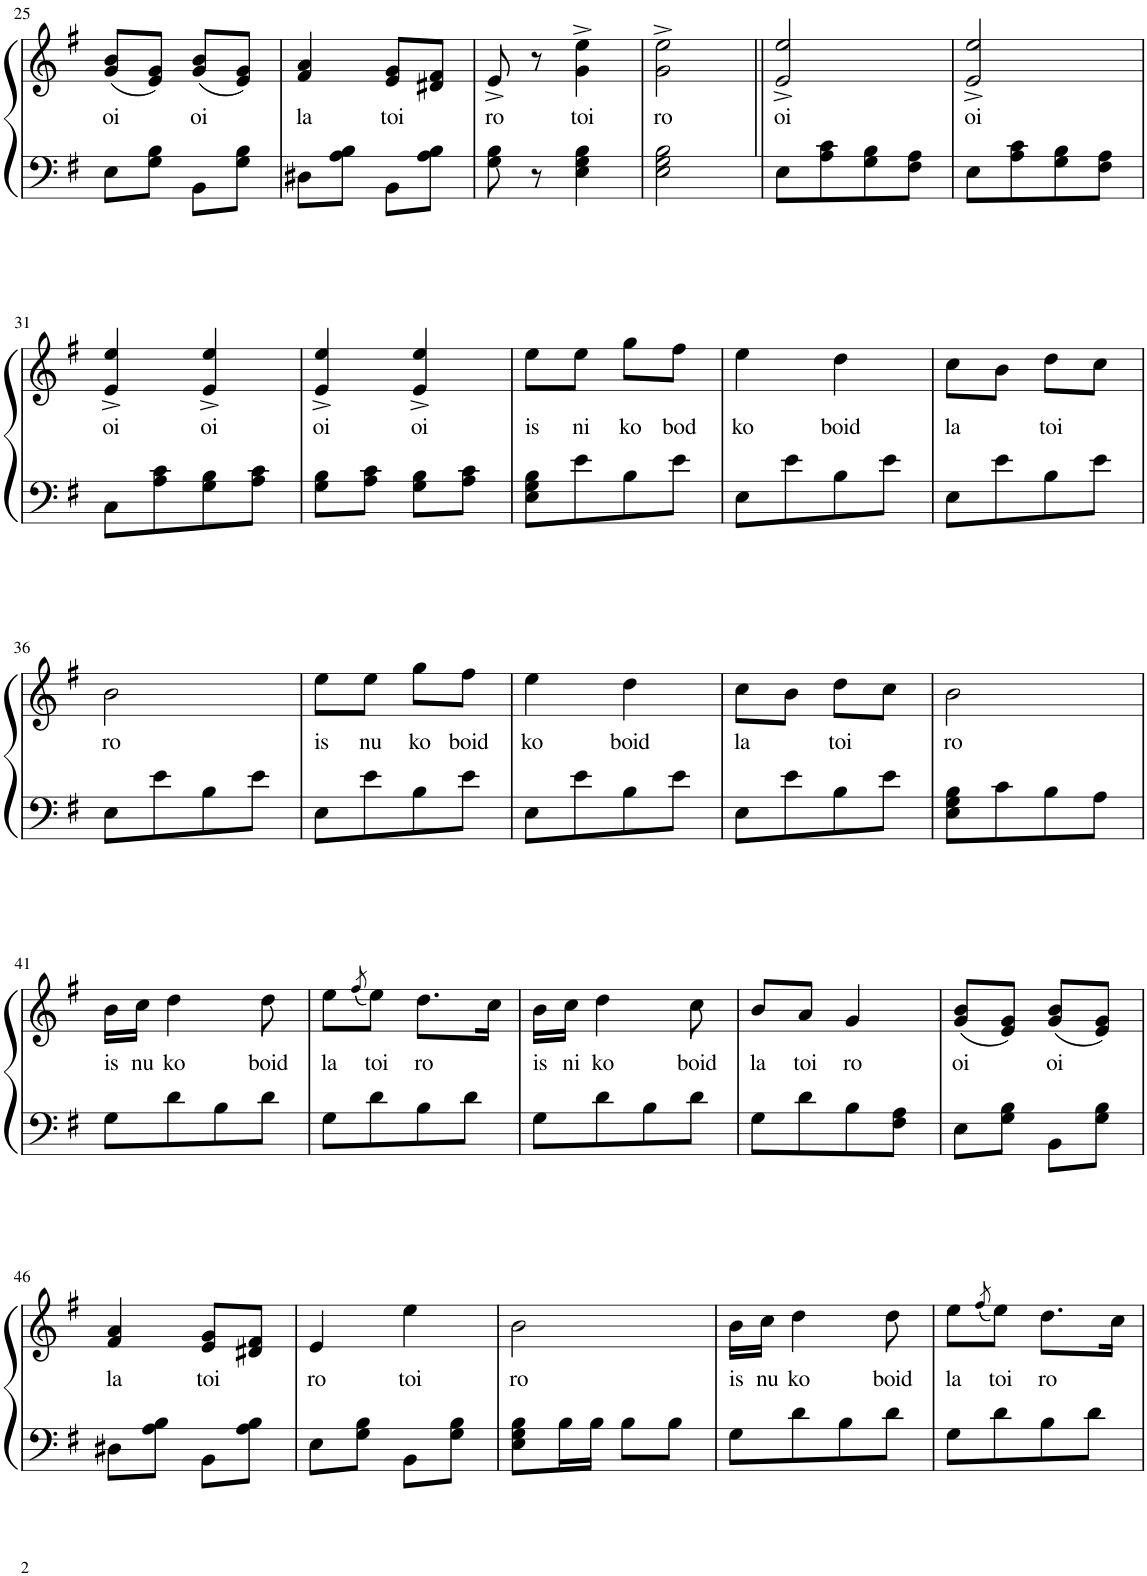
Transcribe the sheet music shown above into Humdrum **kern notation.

**kern	**kern	**text
*part1	*part1	*part1
*staff2	*staff1	*staff1
*I"Klavier	*	*
*I'Klav.	*	*
!!LO:PB:g=z
*clefF4	*clefG2	*
*k[f#]	*k[f#]	*
*M2/4	*M2/4	*
=25	=25	=25
!	!	!LO:LY:b
8E\L	(8g/ 8b/L	oi
8G\ 8B\J	8e/ 8g/J)	.
!	!	!LO:LY:b
8BB\L	(8g/ 8b/L	oi
8G\ 8B\J	8e/ 8g/J)	.
=26	=26	=26
!	!	!LO:LY:b
8D#X\L	4f#/ 4a/	la
8A\ 8B\J	.	.
!	!	!LO:LY:b
8BB\L	8e/ 8g/L	toi
8A\ 8B\J	8d#X/ 8f#/J	.
=27	=27	=27
!	!	!LO:LY:b
8G\ 8B\	8e^/	ro
8r	8r	.
!	!	!LO:LY:b
4E\ 4G\ 4B\	4g\^ 4ee\^	toi
=28	=28	=28
!	!	!LO:LY:b
2E\ 2G\ 2B\	2g\^ 2ee\^	ro
=29||	=29||	=29||
!	!	!LO:LY:b
8E\L	2e/^ 2ee/^	oi
8A\ 8c\	.	.
8G\ 8B\	.	.
8F#\ 8A\J	.	.
=30	=30	=30
!	!	!LO:LY:b
8E\L	2e/^ 2ee/^	oi
8A\ 8c\	.	.
8G\ 8B\	.	.
8F#\ 8A\J	.	.
!!LO:LB:g=z
=31	=31	=31
!	!	!LO:LY:b
8C\L	4e/^ 4ee/^	oi
8A\ 8c\	.	.
!	!	!LO:LY:b
8G\ 8B\	4e/^ 4ee/^	oi
8A\ 8c\J	.	.
=32	=32	=32
!	!	!LO:LY:b
8G\ 8B\L	4e/^ 4ee/^	oi
8A\ 8c\J	.	.
!	!	!LO:LY:b
8G\ 8B\L	4e/^ 4ee/^	oi
8A\ 8c\J	.	.
=33	=33	=33
!	!	!LO:LY:b
8E\ 8G\ 8B\L	8ee\L	is
!	!	!LO:LY:b
8e\	8ee\J	ni
!	!	!LO:LY:b
8B\	8gg\L	ko
!	!	!LO:LY:b
8e\J	8ff#\J	bod
=34	=34	=34
!	!	!LO:LY:b
8E\L	4ee\	ko
8e\	.	.
!	!	!LO:LY:b
8B\	4dd\	boid
8e\J	.	.
=35	=35	=35
!	!	!LO:LY:b
8E\L	8cc\L	la
8e\	8b\J	.
!	!	!LO:LY:b
8B\	8dd\L	toi
8e\J	8cc\J	.
!!LO:LB:g=z
=36	=36	=36
!	!	!LO:LY:b
8E\L	2b\	ro
8e\	.	.
8B\	.	.
8e\J	.	.
=37	=37	=37
!	!	!LO:LY:b
8E\L	8ee\L	is
!	!	!LO:LY:b
8e\	8ee\J	nu
!	!	!LO:LY:b
8B\	8gg\L	ko
!	!	!LO:LY:b
8e\J	8ff#\J	boid
=38	=38	=38
!	!	!LO:LY:b
8E\L	4ee\	ko
8e\	.	.
!	!	!LO:LY:b
8B\	4dd\	boid
8e\J	.	.
=39	=39	=39
!	!	!LO:LY:b
8E\L	8cc\L	la
8e\	8b\J	.
!	!	!LO:LY:b
8B\	8dd\L	toi
8e\J	8cc\J	.
=40	=40	=40
!	!	!LO:LY:b
8E\ 8G\ 8B\L	2b\	ro
8c\	.	.
8B\	.	.
8A\J	.	.
!!LO:LB:g=z
=41	=41	=41
!	!	!LO:LY:b
8G\L	16b\LL	is
!	!	!LO:LY:b
.	16cc\JJ	nu
!	!	!LO:LY:b
8d\	4dd\	ko
8B\	.	.
!	!	!LO:LY:b
8d\J	8dd\	boid
=42	=42	=42
!	!	!LO:LY:b
8G\L	8ee\L	la
.	(8qff#/	.
!	!	!LO:LY:b
8d\	8ee\J)	toi
!	!	!LO:LY:b
8B\	8.dd\L	ro
8d\J	.	.
.	16cc\Jk	.
=43	=43	=43
!	!	!LO:LY:b
8G\L	16b\LL	is
!	!	!LO:LY:b
.	16cc\JJ	ni
!	!	!LO:LY:b
8d\	4dd\	ko
8B\	.	.
!	!	!LO:LY:b
8d\J	8cc\	boid
=44	=44	=44
!	!	!LO:LY:b
8G\L	8b/L	la
!	!	!LO:LY:b
8d\	8a/J	toi
!	!	!LO:LY:b
8B\	4g/	ro
8F#\ 8A\J	.	.
=45	=45	=45
!	!	!LO:LY:b
8E\L	(8g/ 8b/L	oi
8G\ 8B\J	8e/ 8g/J)	.
!	!	!LO:LY:b
8BB\L	(8g/ 8b/L	oi
8G\ 8B\J	8e/ 8g/J)	.
!!LO:LB:g=z
=46	=46	=46
!	!	!LO:LY:b
8D#X\L	4f#/ 4a/	la
8A\ 8B\J	.	.
!	!	!LO:LY:b
8BB\L	8e/ 8g/L	toi
8A\ 8B\J	8d#X/ 8f#/J	.
=47	=47	=47
!	!	!LO:LY:b
8E\L	4e/	ro
8G\ 8B\J	.	.
!	!	!LO:LY:b
8BB\L	4ee\	toi
8G\ 8B\J	.	.
=48	=48	=48
!	!	!LO:LY:b
8E\ 8G\ 8B\L	2b\	ro
16B\L	.	.
16B\JJ	.	.
8B\L	.	.
8B\J	.	.
=49	=49	=49
!	!	!LO:LY:b
8G\L	16b\LL	is
!	!	!LO:LY:b
.	16cc\JJ	nu
!	!	!LO:LY:b
8d\	4dd\	ko
8B\	.	.
!	!	!LO:LY:b
8d\J	8dd\	boid
=50	=50	=50
!	!	!LO:LY:b
8G\L	8ee\L	la
.	(8qff#/	.
!	!	!LO:LY:b
8d\	8ee\J)	toi
!	!	!LO:LY:b
8B\	8.dd\L	ro
8d\J	.	.
.	16cc\Jk	.
=	=	=
*-	*-	*-
